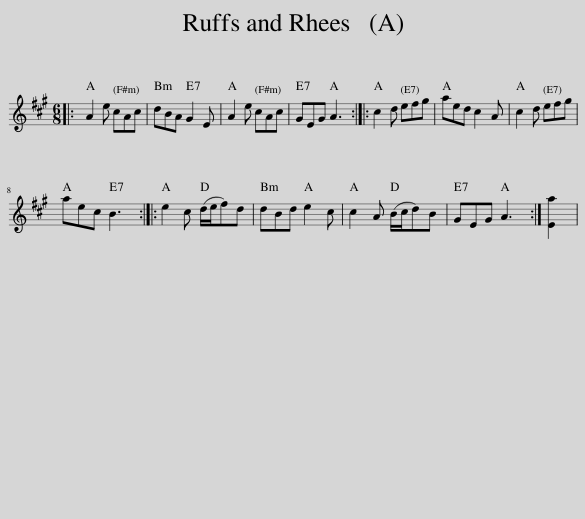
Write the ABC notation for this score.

X:1
L:1/8
M:6/8
I:linebreak $
K:A
V:1 treble
V:1
|: A2 e cAc | dBA G2 E | A2 e cAc | GEG A3 :: c2 d efg | %5
 aed c2 A | c2 d efg |$ aec B3 :: e2 c (d/e/f)d | dBd e2 c | %10
 c2 A (B/c/d)B | GEG A3 :| [Ea]2 | %13
